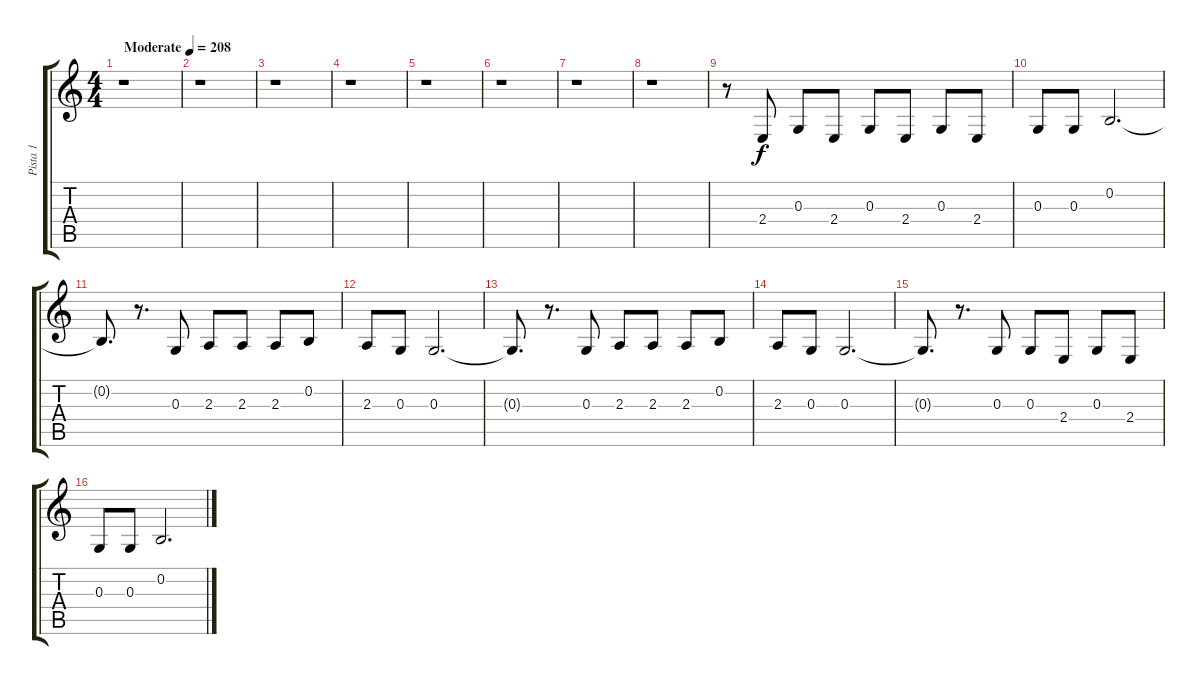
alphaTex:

\track ("Pista 1" "Pista 1") {instrument altosax}
\staff {score tabs}
\tuning (E4 B3 G3 D3 A2 E2) {hide}
\ts (4 4)
\tempo (208 "Moderate")
\clef g2
\ks c
r.1{dy f instrument altosax} |
r.1 |
r.1 |
r.1 |
r.1 |
r.1 |
r.1 |
r.1 |
r.8 2.4.8{volume 16} 0.3.8 2.4.8 0.3.8 2.4.8 0.3.8 2.4.8 |
0.3.8 0.3.8 0.2.2{d} |
0.2{t}.8{d} r.8{d} 0.3.8 2.3.8 2.3.8 2.3.8 0.2.8 |
2.3.8 0.3.8 0.3.2{d} |
0.3{t}.8{d} r.8{d} 0.3.8 2.3.8 2.3.8 2.3.8 0.2.8 |
2.3.8 0.3.8 0.3.2{d} |
0.3{t}.8{d} r.8{d} 0.3.8 0.3.8 2.4.8 0.3.8 2.4.8 |
0.3.8 0.3.8 0.2.2{d}
